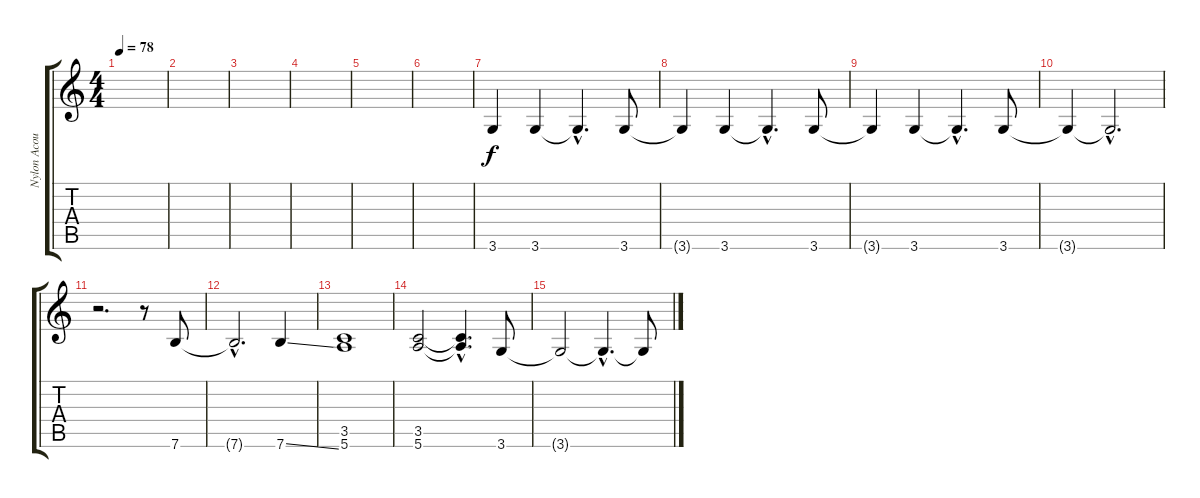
\track ("Nylon Acoustic. (Fills)" "Nylon Acou") {instrument acousticguitarnylon}
\staff {score tabs}
\tuning (E4 B3 G3 D3 A2 E2) {hide}
\ts (4 4)
\tempo 78
\clef g2
\ks c
|
|
|
|
|
|
3.6.4 3.6.4 3.6{hac t}.4{d} 3.6.8 |
3.6{t}.4 3.6.4 3.6{hac t}.4{d} 3.6.8 |
3.6{t}.4 3.6.4 3.6{hac t}.4{d} 3.6.8 |
3.6{t}.4 3.6{hac t}.2{d} |
r.2{d} r.8 7.6.8 |
7.6{hac t}.2{d} 7.6{ss}.4 |
(3.5 5.6).1 |
(3.5 5.6).2 (3.5{hac t} 5.6{hac t}).4{d} 3.6.8 |
3.6{t}.2 3.6{hac t}.4{d} 3.6{t}.8
